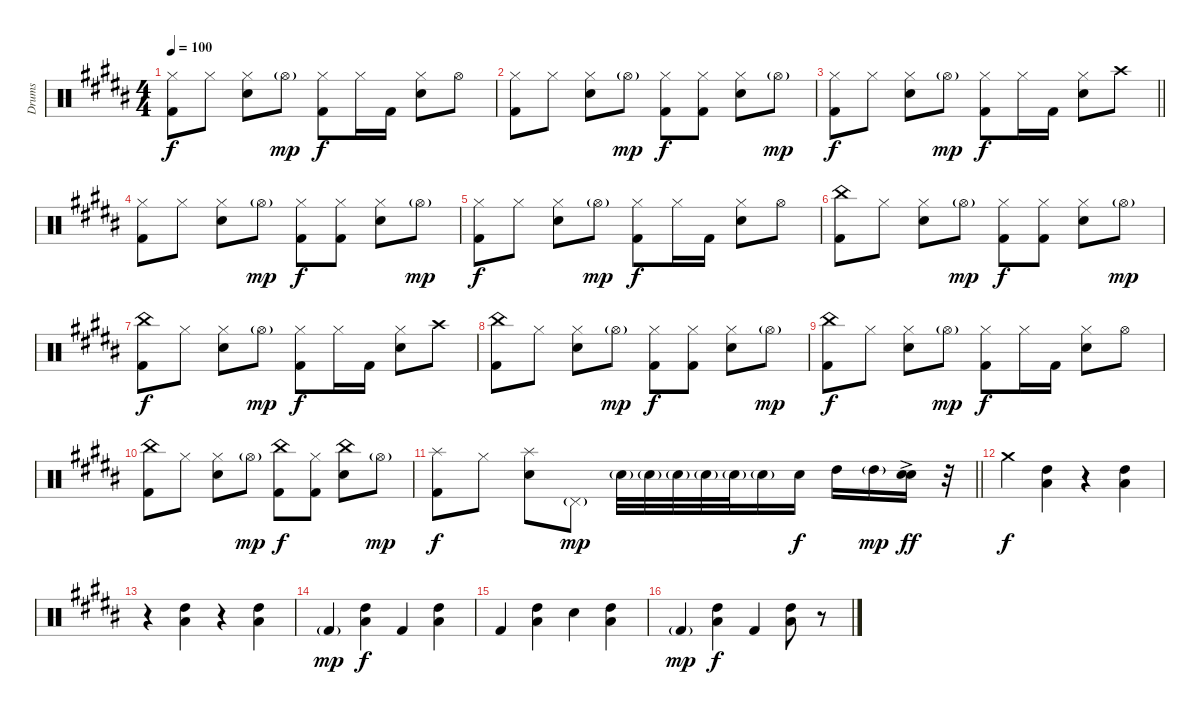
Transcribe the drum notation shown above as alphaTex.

\track ("Drums" "Drums") {instrument percussion}
\staff {score}
\articulation defaults
\ts (4 4)
\tempo 100
\clef neutral
\ks b
("Hi-Hat (closed)" "Kick (hit) 2").8{dy f} "Hi-Hat (closed)".8 ("Hi-Hat (closed)" "Snare (hit) 2").8 "Hi-Hat (open)"{g}.8{dy mp} ("Hi-Hat (closed)" "Kick (hit) 2").8{dy f} "Hi-Hat (closed)".16 "Kick (hit) 2".16 ("Hi-Hat (closed)" "Snare (hit) 2").8 "Hi-Hat (open)".8 |
("Hi-Hat (closed)" "Kick (hit) 2").8 "Hi-Hat (closed)".8 ("Hi-Hat (closed)" "Snare (hit) 2").8 "Hi-Hat (open)"{g}.8{dy mp} ("Hi-Hat (closed)" "Kick (hit) 2").8{dy f} ("Hi-Hat (closed)" "Kick (hit) 2").8 ("Hi-Hat (closed)" "Snare (hit) 2").8 "Hi-Hat (open)"{g}.8{dy mp} |
\barLineRight lightlight
("Hi-Hat (closed)" "Kick (hit) 2").8{dy f} "Hi-Hat (closed)".8 ("Hi-Hat (closed)" "Snare (hit) 2").8 "Hi-Hat (open)"{g}.8{dy mp} ("Hi-Hat (closed)" "Kick (hit) 2").8{dy f} "Hi-Hat (closed)".16 "Kick (hit) 2".16 ("Hi-Hat (closed)" "Snare (hit) 2").8 "Crash high (hit)".8 |
("Hi-Hat (closed)" "Kick (hit) 2").8 "Hi-Hat (closed)".8 ("Hi-Hat (closed)" "Snare (hit) 2").8 "Hi-Hat (open)"{g}.8{dy mp} ("Hi-Hat (closed)" "Kick (hit) 2").8{dy f} ("Hi-Hat (closed)" "Kick (hit) 2").8 ("Hi-Hat (closed)" "Snare (hit) 2").8 "Hi-Hat (open)"{g}.8{dy mp} |
("Hi-Hat (closed)" "Kick (hit) 2").8{dy f} "Hi-Hat (closed)".8 ("Hi-Hat (closed)" "Snare (hit) 2").8 "Hi-Hat (open)"{g}.8{dy mp} ("Hi-Hat (closed)" "Kick (hit) 2").8{dy f} "Hi-Hat (closed)".16 "Kick (hit) 2".16 ("Hi-Hat (closed)" "Snare (hit) 2").8 "Hi-Hat (open)".8 |
("China (hit)" "Kick (hit) 2").8 "Hi-Hat (closed)".8 ("Hi-Hat (closed)" "Snare (hit) 2").8 "Hi-Hat (open)"{g}.8{dy mp} ("Hi-Hat (closed)" "Kick (hit) 2").8{dy f} ("Hi-Hat (closed)" "Kick (hit) 2").8 ("Hi-Hat (closed)" "Snare (hit) 2").8 "Hi-Hat (open)"{g}.8{dy mp} |
("China (hit)" "Kick (hit) 2").8{dy f} "Hi-Hat (closed)".8 ("Hi-Hat (closed)" "Snare (hit) 2").8 "Hi-Hat (open)"{g}.8{dy mp} ("Hi-Hat (closed)" "Kick (hit) 2").8{dy f} "Hi-Hat (closed)".16 "Kick (hit) 2".16 ("Hi-Hat (closed)" "Snare (hit) 2").8 "Crash high (hit)".8 |
("China (hit)" "Kick (hit) 2").8 "Hi-Hat (closed)".8 ("Hi-Hat (closed)" "Snare (hit) 2").8 "Hi-Hat (open)"{g}.8{dy mp} ("Hi-Hat (closed)" "Kick (hit) 2").8{dy f} ("Hi-Hat (closed)" "Kick (hit) 2").8 ("Hi-Hat (closed)" "Snare (hit) 2").8 "Hi-Hat (open)"{g}.8{dy mp} |
("China (hit)" "Kick (hit) 2").8{dy f} "Hi-Hat (closed)".8 ("Hi-Hat (closed)" "Snare (hit) 2").8 "Hi-Hat (open)"{g}.8{dy mp} ("Hi-Hat (closed)" "Kick (hit) 2").8{dy f} "Hi-Hat (closed)".16 "Kick (hit) 2".16 ("Hi-Hat (closed)" "Snare (hit) 2").8 "Hi-Hat (open)".8 |
("China (hit)" "Kick (hit) 2").8 "Hi-Hat (closed)".8 ("Hi-Hat (closed)" "Snare (hit) 2").8 "Hi-Hat (open)"{g}.8{dy mp} ("China (hit)" "Kick (hit) 2").8{dy f} ("Hi-Hat (closed)" "Kick (hit) 2").8 ("China (hit)" "Snare (hit) 2").8 "Hi-Hat (open)"{g}.8{dy mp} |
\barLineRight lightlight
("Splash (hit)" "Kick (hit) 2").8{dy f} "Hi-Hat (closed)".8 ("Splash (hit)" "Snare (hit) 2").8 "Pedal Hi-Hat (hit)"{g}.8{dy mp} "Electric Snare (hit)"{g}.32 "Electric Snare (hit)"{g}.32 "Electric Snare (hit)"{g}.32 "Electric Snare (hit)"{g}.32 "Electric Snare (hit)"{g}.32 "Electric Snare (hit)"{g}.16 "Electric Snare (hit)".16{dy f} "High Tom (hit)".16 "High Tom (hit)"{g}.16{dy mp} ("Electric Snare (hit)"{ac} "Electric Snare (hit)"{ac}).16{bd 240 dy ff} r.32 |
"Crash medium (hit)".4{dy f} ("High Tom (hit)" "Low Tom (hit)").4 r.4 ("High Tom (hit)" "Low Tom (hit)").4 |
r.4 ("High Tom (hit)" "Low Tom (hit)").4 r.4 ("High Tom (hit)" "Low Tom (hit)").4 |
"Kick (hit) 2"{g}.4{dy mp} ("High Tom (hit)" "Low Tom (hit)").4{dy f} "Kick (hit) 2".4 ("High Tom (hit)" "Low Tom (hit)").4 |
"Kick (hit) 2".4 ("High Tom (hit)" "Low Tom (hit)").4 "Electric Snare (hit)".4 ("High Tom (hit)" "Low Tom (hit)").4 |
"Kick (hit) 2"{g}.4{dy mp} ("High Tom (hit)" "Low Tom (hit)").4{dy f} "Kick (hit) 2".4 ("High Tom (hit)" "Low Tom (hit)").8 r.8{volume 8}
